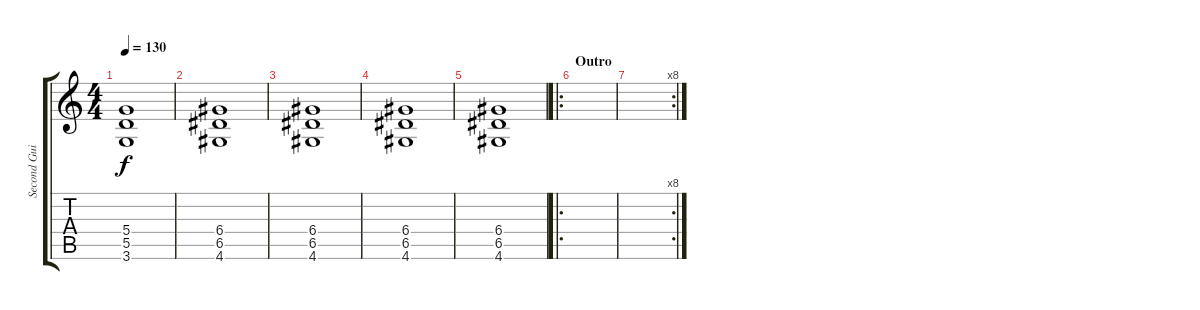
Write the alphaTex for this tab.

\track ("Second Guitar" "Second Gui") {instrument overdrivenguitar}
\staff {score tabs}
\tuning (E4 B3 G3 D3 A2 E2) {hide}
\ts (4 4)
\tempo 130
\clef g2
\ks c
(5.4 5.5 3.6).1{dy f} |
(6.4 6.5 4.6).1 |
(6.4 6.5 4.6).1 |
(6.4 6.5 4.6).1 |
(6.4 6.5 4.6).1 |
\ro
\section ("" "Outro")
|
\rc 8
